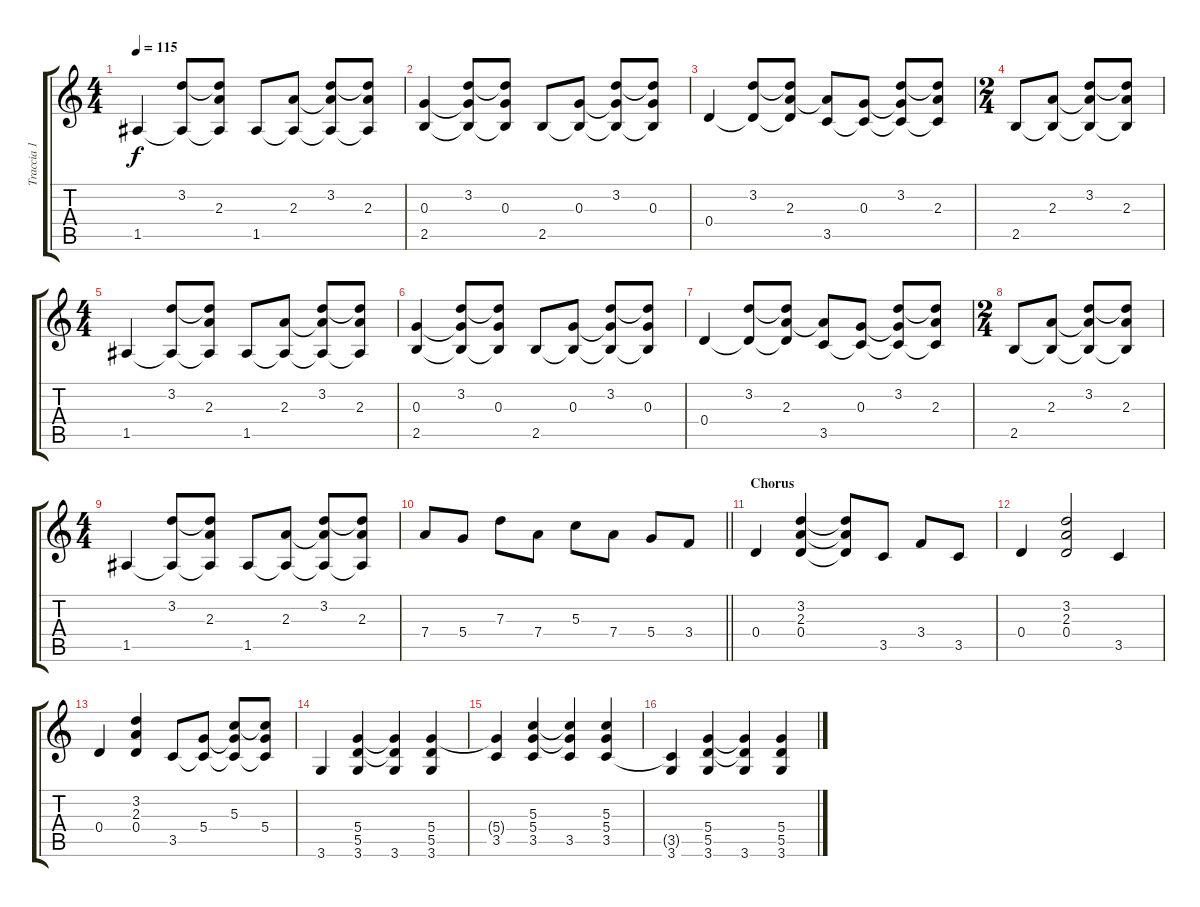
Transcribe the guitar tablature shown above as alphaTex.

\track ("Traccia 1" "Traccia 1") {instrument overdrivenguitar}
\staff {score tabs}
\tuning (E4 B3 G3 D3 A2 E2) {hide}
\ts (4 4)
\tempo 115
\clef g2
\ks c
1.5.4{dy f} (3.2 1.5{t}).8 (3.2{t} 2.3 1.5{t}).8 1.5.8 (2.3 1.5{t}).8 (3.2 2.3{t} 1.5{t}).8 (3.2{t} 2.3 1.5{t}).8 |
(0.3 2.5).4 (3.2 0.3{t} 2.5{t}).8 (3.2{t} 0.3 2.5{t}).8 2.5.8 (0.3 2.5{t}).8 (3.2 0.3{t} 2.5{t}).8 (3.2{t} 0.3 2.5{t}).8 |
0.4.4 (3.2 0.4{t}).8 (3.2{t} 2.3 0.4{t}).8 (2.3{t} 3.5).8 (0.3 3.5{t}).8 (3.2 0.3{t} 3.5{t}).8 (3.2{t} 2.3 3.5{t}).8 |
\ts (2 4)
2.5.8 (2.3 2.5{t}).8 (3.2 2.3{t} 2.5{t}).8 (3.2{t} 2.3 2.5{t}).8 |
\ts (4 4)
1.5.4 (3.2 1.5{t}).8 (3.2{t} 2.3 1.5{t}).8 1.5.8 (2.3 1.5{t}).8 (3.2 2.3{t} 1.5{t}).8 (3.2{t} 2.3 1.5{t}).8 |
(0.3 2.5).4 (3.2 0.3{t} 2.5{t}).8 (3.2{t} 0.3 2.5{t}).8 2.5.8 (0.3 2.5{t}).8 (3.2 0.3{t} 2.5{t}).8 (3.2{t} 0.3 2.5{t}).8 |
0.4.4 (3.2 0.4{t}).8 (3.2{t} 2.3 0.4{t}).8 (2.3{t} 3.5).8 (0.3 3.5{t}).8 (3.2 0.3{t} 3.5{t}).8 (3.2{t} 2.3 3.5{t}).8 |
\ts (2 4)
2.5.8 (2.3 2.5{t}).8 (3.2 2.3{t} 2.5{t}).8 (3.2{t} 2.3 2.5{t}).8 |
\ts (4 4)
1.5.4 (3.2 1.5{t}).8 (3.2{t} 2.3 1.5{t}).8 1.5.8 (2.3 1.5{t}).8 (3.2 2.3{t} 1.5{t}).8 (3.2{t} 2.3 1.5{t}).8 |
\barLineRight lightlight
7.4.8{instrument overdrivenguitar} 5.4.8 7.3.8 7.4.8 5.3.8 7.4.8 5.4.8 3.4.8 |
\section ("" "Chorus")
0.4.4 (3.2 2.3 0.4).4 (3.2{t} 2.3{t} 0.4{t}).8 3.5.8 3.4.8 3.5.8 |
0.4.4 (3.2 2.3 0.4).2 3.5.4 |
0.4.4 (3.2 2.3 0.4).4 3.5.8 (5.4 3.5{t}).8 (5.3 5.4{t} 3.5{t}).8 (5.3{t} 5.4 3.5{t}).8 |
3.6.4 (5.4 5.5 3.6).4 (5.4{t} 5.5{t} 3.6).4 (5.4 5.5 3.6).4 |
(5.4{t} 3.5).4 (5.3 5.4 3.5).4 (5.3{t} 5.4{t} 3.5).4 (5.3 5.4 3.5).4 |
(3.5{t} 3.6).4 (5.4 5.5 3.6).4 (5.4{t} 5.5{t} 3.6).4 (5.4 5.5 3.6).4
